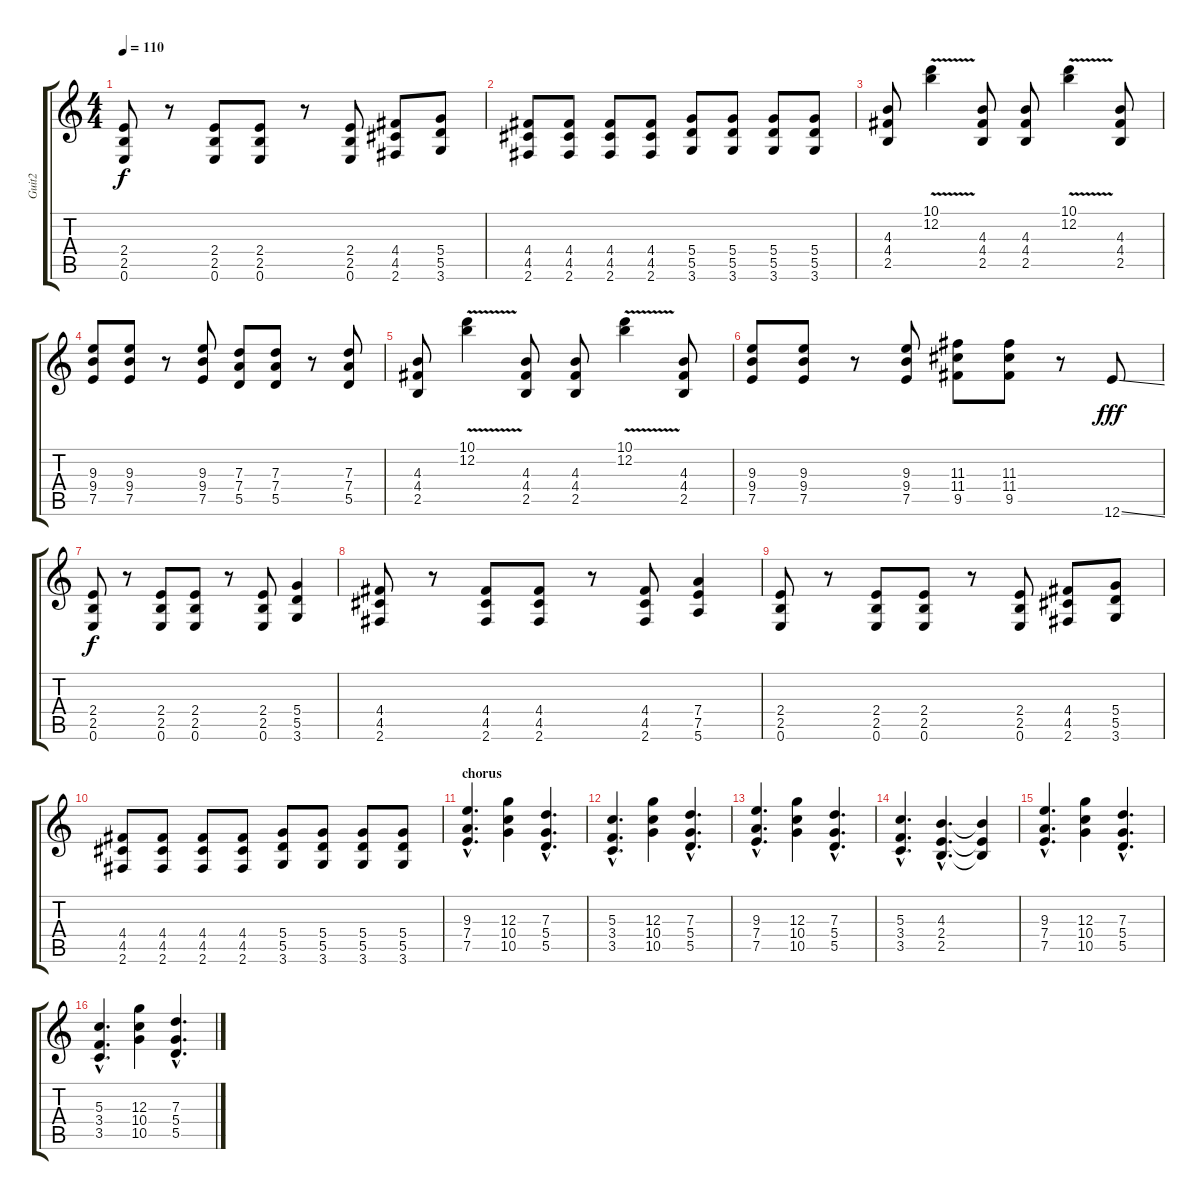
\track ("Guit2" "Guit2") {instrument overdrivenguitar}
\staff {score tabs}
\tuning (E4 B3 G3 D3 A2 E2) {hide}
\ts (4 4)
\tempo 110
\clef g2
\ks c
(2.4 2.5 0.6).8{dy f} r.8 (2.4 2.5 0.6).8 (2.4 2.5 0.6).8 r.8 (2.4 2.5 0.6).8 (4.4 4.5 2.6).8 (5.4 5.5 3.6).8 |
(4.4 4.5 2.6).8 (4.4 4.5 2.6).8 (4.4 4.5 2.6).8 (4.4 4.5 2.6).8 (5.4 5.5 3.6).8 (5.4 5.5 3.6).8 (5.4 5.5 3.6).8 (5.4 5.5 3.6).8 |
(4.3 4.4 2.5).8 (10.1{v} 12.2{v}).4 (4.3 4.4 2.5).8 (4.3 4.4 2.5).8 (10.1{v} 12.2{v}).4 (4.3 4.4 2.5).8 |
(9.3 9.4 7.5).8 (9.3 9.4 7.5).8 r.8 (9.3 9.4 7.5).8 (7.3 7.4 5.5).8 (7.3 7.4 5.5).8 r.8 (7.3 7.4 5.5).8 |
(4.3 4.4 2.5).8 (10.1{v} 12.2{v}).4 (4.3 4.4 2.5).8 (4.3 4.4 2.5).8 (10.1{v} 12.2{v}).4 (4.3 4.4 2.5).8 |
(9.3 9.4 7.5).8 (9.3 9.4 7.5).8 r.8 (9.3 9.4 7.5).8 (11.3 11.4 9.5).8 (11.3 11.4 9.5).8 r.8 12.6{ss}.8{dy fff} |
(2.4 2.5 0.6).8{dy f} r.8 (2.4 2.5 0.6).8 (2.4 2.5 0.6).8 r.8 (2.4 2.5 0.6).8 (5.4 5.5 3.6).4 |
(4.4 4.5 2.6).8 r.8 (4.4 4.5 2.6).8 (4.4 4.5 2.6).8 r.8 (4.4 4.5 2.6).8 (7.4 7.5 5.6).4 |
(2.4 2.5 0.6).8 r.8 (2.4 2.5 0.6).8 (2.4 2.5 0.6).8 r.8 (2.4 2.5 0.6).8 (4.4 4.5 2.6).8 (5.4 5.5 3.6).8 |
(4.4 4.5 2.6).8 (4.4 4.5 2.6).8 (4.4 4.5 2.6).8 (4.4 4.5 2.6).8 (5.4 5.5 3.6).8 (5.4 5.5 3.6).8 (5.4 5.5 3.6).8 (5.4 5.5 3.6).8 |
\section ("" "chorus")
(9.3{hac} 7.4{hac} 7.5{hac}).4{d} (12.3 10.4 10.5).4 (7.3{hac} 5.4{hac} 5.5{hac}).4{d} |
(5.3{hac} 3.4{hac} 3.5{hac}).4{d} (12.3 10.4 10.5).4 (7.3{hac} 5.4{hac} 5.5{hac}).4{d} |
(9.3{hac} 7.4{hac} 7.5{hac}).4{d} (12.3 10.4 10.5).4 (7.3{hac} 5.4{hac} 5.5{hac}).4{d} |
(5.3{hac} 3.4{hac} 3.5{hac}).4{d} (4.3{hac} 2.4{hac} 2.5{hac}).4{d} (4.3{t} 2.4{t} 2.5{t}).4 |
(9.3{hac} 7.4{hac} 7.5{hac}).4{d} (12.3 10.4 10.5).4 (7.3{hac} 5.4{hac} 5.5{hac}).4{d} |
(5.3{hac} 3.4{hac} 3.5{hac}).4{d} (12.3 10.4 10.5).4 (7.3{hac} 5.4{hac} 5.5{hac}).4{d}
